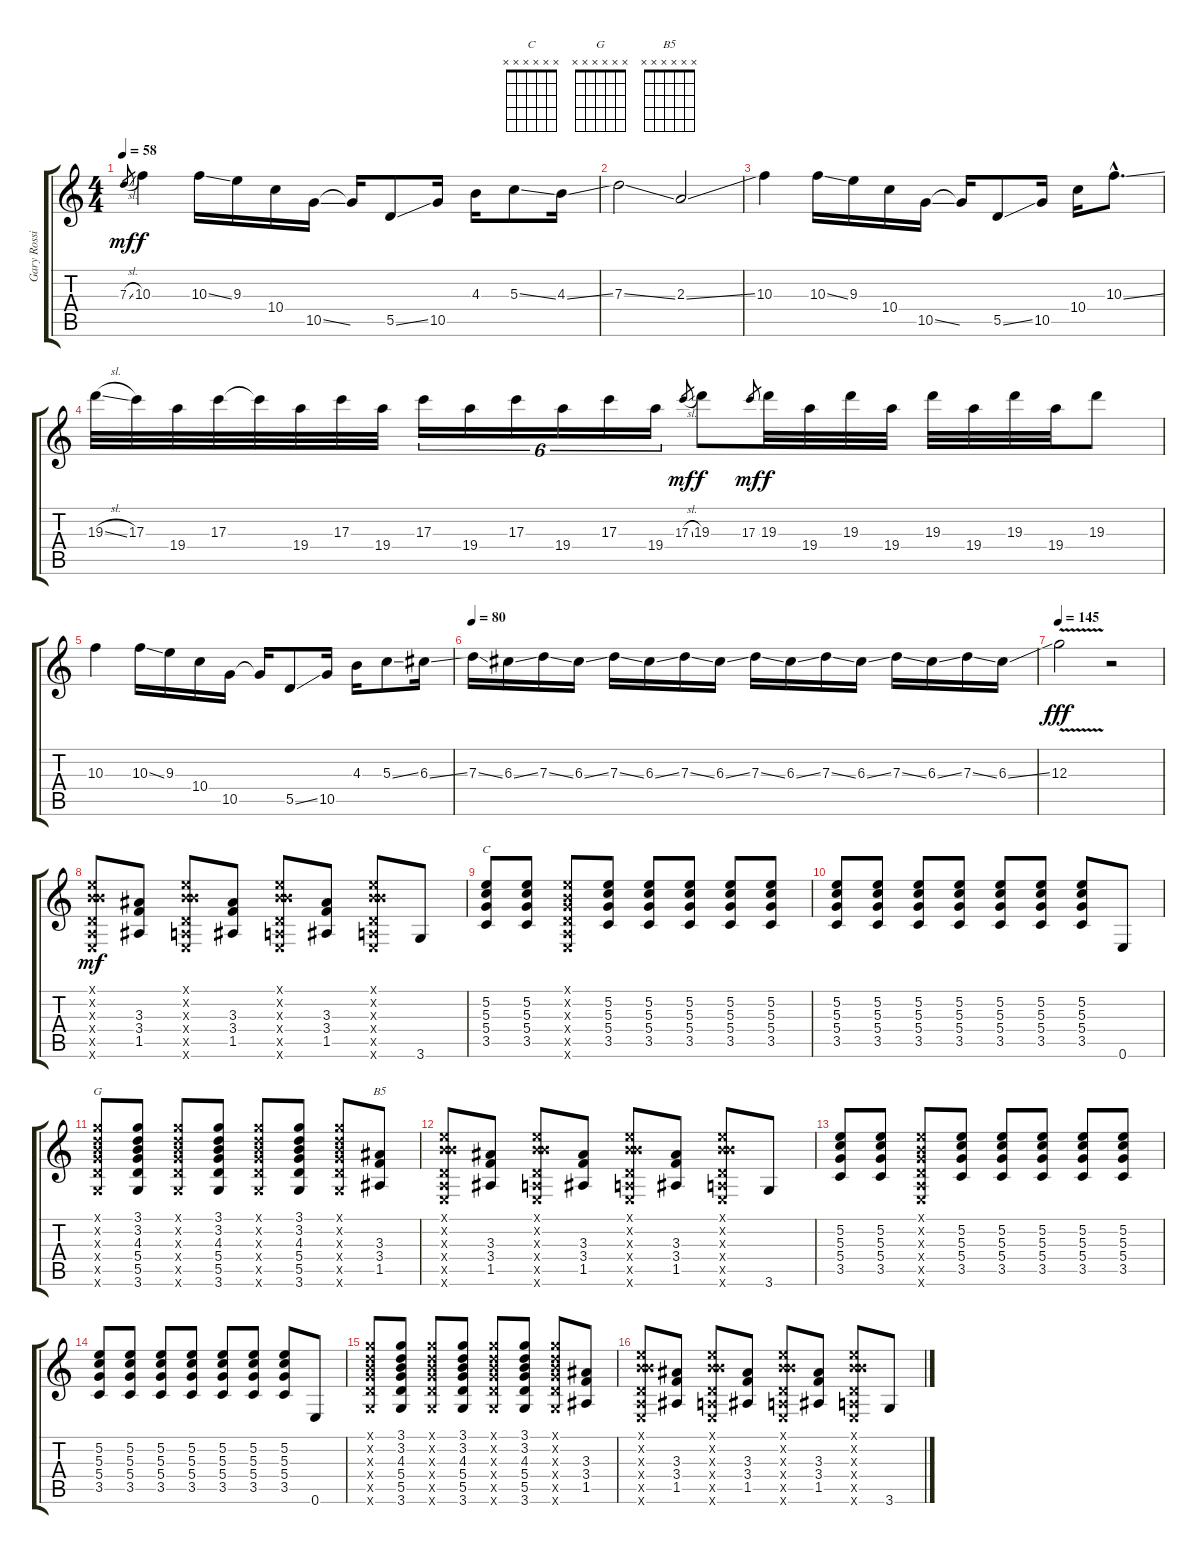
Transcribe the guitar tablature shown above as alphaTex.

\track ("Gary Rossington (Slide/Rythm Guitar)" "Gary Rossi") {instrument overdrivenguitar}
\staff {score tabs}
\tuning (E4 B3 G3 D3 A2 E2) {hide}
\chord ("C" x x x x x x)
\chord ("G" x x x x x x)
\chord ("B5" x x x x x x)
\ts (4 4)
\tempo 58
\clef g2
\ks c
7.3{sl}.8{gr dy mf} 10.3.4{dy f} 10.3{ss}.16 9.3.16 10.4.16 10.5{ss}.16 10.5{t}.16 5.5{ss}.8 10.5.16 4.3.16 5.3{ss}.8 4.3{ss}.16 |
7.3{ss}.2 2.3{ss}.2 |
10.3.4 10.3{ss}.16 9.3.16 10.4.16 10.5{ss}.16 10.5{t}.16 5.5{ss}.8 10.5.16 10.4.16 10.3{ss hac}.8{d} |
19.3{sl}.32 17.3.32 19.4.32 17.3.32 17.3{t}.32 19.4.32 17.3.32 19.4.32 17.3.16{tu (6 4)} 19.4.16{tu (6 4)} 17.3.16{tu (6 4)} 19.4.16{tu (6 4)} 17.3.16{tu (6 4)} 19.4.16{tu (6 4)} 17.3{sl}.8{gr dy mf} 19.3.8{dy f} 17.3.8{gr dy mf} 19.3.32{dy f} 19.4.32 19.3.32 19.4.32 19.3.32 19.4.32 19.3.32 19.4.32 19.3.8 |
10.3.4 10.3{ss}.16 9.3.16 10.4.16 10.5.16 10.5{t}.16 5.5{ss}.8 10.5.16 4.3.16 5.3{ss}.8 6.3{ss}.16 |
\tempo 80
7.3{ss}.16 6.3{ss}.16 7.3{ss}.16 6.3{ss}.16 7.3{ss}.16 6.3{ss}.16 7.3{ss}.16 6.3{ss}.16 7.3{ss}.16 6.3{ss}.16 7.3{ss}.16 6.3{ss}.16 7.3{ss}.16 6.3{ss}.16 7.3{ss}.16 6.3{ss}.16 |
\tempo 145
12.3{v}.2{dy fff} r.2{volume 13} |
(0.1{x} 0.2{x} 4.3{x} 0.4{x} 0.5{x} 0.6{x}).8{dy mf} (3.3 3.4 1.5).8 (0.1{x} 0.2{x} 4.3{x} 0.4{x} 0.5{x} 0.6{x}).8 (3.3 3.4 1.5).8 (0.1{x} 0.2{x} 4.3{x} 0.4{x} 0.5{x} 0.6{x}).8 (3.3 3.4 1.5).8 (0.1{x} 0.2{x} 4.3{x} 0.4{x} 0.5{x} 0.6{x}).8 3.6.8 |
(5.2 5.3 5.4 3.5).8{ch "C"} (5.2 5.3 5.4 3.5).8 (0.1{x} 0.2{x} 0.3{x} 0.4{x} 0.5{x} 0.6{x}).8 (5.2 5.3 5.4 3.5).8 (5.2 5.3 5.4 3.5).8 (5.2 5.3 5.4 3.5).8 (5.2 5.3 5.4 3.5).8 (5.2 5.3 5.4 3.5).8 |
(5.2 5.3 5.4 3.5).8 (5.2 5.3 5.4 3.5).8 (5.2 5.3 5.4 3.5).8 (5.2 5.3 5.4 3.5).8 (5.2 5.3 5.4 3.5).8 (5.2 5.3 5.4 3.5).8 (5.2 5.3 5.4 3.5).8 0.6.8 |
(3.1{x} 3.2{x} 4.3{x} 5.4{x} 5.5{x} 3.6{x}).8{ch "G"} (3.1 3.2 4.3 5.4 5.5 3.6).8 (3.1{x} 3.2{x} 4.3{x} 5.4{x} 5.5{x} 3.6{x}).8 (3.1 3.2 4.3 5.4 5.5 3.6).8 (3.1{x} 3.2{x} 4.3{x} 5.4{x} 5.5{x} 3.6{x}).8 (3.1 3.2 4.3 5.4 5.5 3.6).8 (3.1{x} 3.2{x} 4.3{x} 5.4{x} 5.5{x} 3.6{x}).8 (3.3 3.4 1.5).8{ch "B5"} |
(0.1{x} 0.2{x} 4.3{x} 0.4{x} 0.5{x} 0.6{x}).8 (3.3 3.4 1.5).8 (0.1{x} 0.2{x} 4.3{x} 0.4{x} 0.5{x} 0.6{x}).8 (3.3 3.4 1.5).8 (0.1{x} 0.2{x} 4.3{x} 0.4{x} 0.5{x} 0.6{x}).8 (3.3 3.4 1.5).8 (0.1{x} 0.2{x} 4.3{x} 0.4{x} 0.5{x} 0.6{x}).8 3.6.8 |
(5.2 5.3 5.4 3.5).8 (5.2 5.3 5.4 3.5).8 (0.1{x} 0.2{x} 0.3{x} 0.4{x} 0.5{x} 0.6{x}).8 (5.2 5.3 5.4 3.5).8 (5.2 5.3 5.4 3.5).8 (5.2 5.3 5.4 3.5).8 (5.2 5.3 5.4 3.5).8 (5.2 5.3 5.4 3.5).8 |
(5.2 5.3 5.4 3.5).8 (5.2 5.3 5.4 3.5).8 (5.2 5.3 5.4 3.5).8 (5.2 5.3 5.4 3.5).8 (5.2 5.3 5.4 3.5).8 (5.2 5.3 5.4 3.5).8 (5.2 5.3 5.4 3.5).8 0.6.8 |
(3.1{x} 3.2{x} 4.3{x} 5.4{x} 5.5{x} 3.6{x}).8 (3.1 3.2 4.3 5.4 5.5 3.6).8 (3.1{x} 3.2{x} 4.3{x} 5.4{x} 5.5{x} 3.6{x}).8 (3.1 3.2 4.3 5.4 5.5 3.6).8 (3.1{x} 3.2{x} 4.3{x} 5.4{x} 5.5{x} 3.6{x}).8 (3.1 3.2 4.3 5.4 5.5 3.6).8 (3.1{x} 3.2{x} 4.3{x} 5.4{x} 5.5{x} 3.6{x}).8 (3.3 3.4 1.5).8 |
(0.1{x} 0.2{x} 4.3{x} 0.4{x} 0.5{x} 0.6{x}).8 (3.3 3.4 1.5).8 (0.1{x} 0.2{x} 4.3{x} 0.4{x} 0.5{x} 0.6{x}).8 (3.3 3.4 1.5).8 (0.1{x} 0.2{x} 4.3{x} 0.4{x} 0.5{x} 0.6{x}).8 (3.3 3.4 1.5).8 (0.1{x} 0.2{x} 4.3{x} 0.4{x} 0.5{x} 0.6{x}).8 3.6.8
